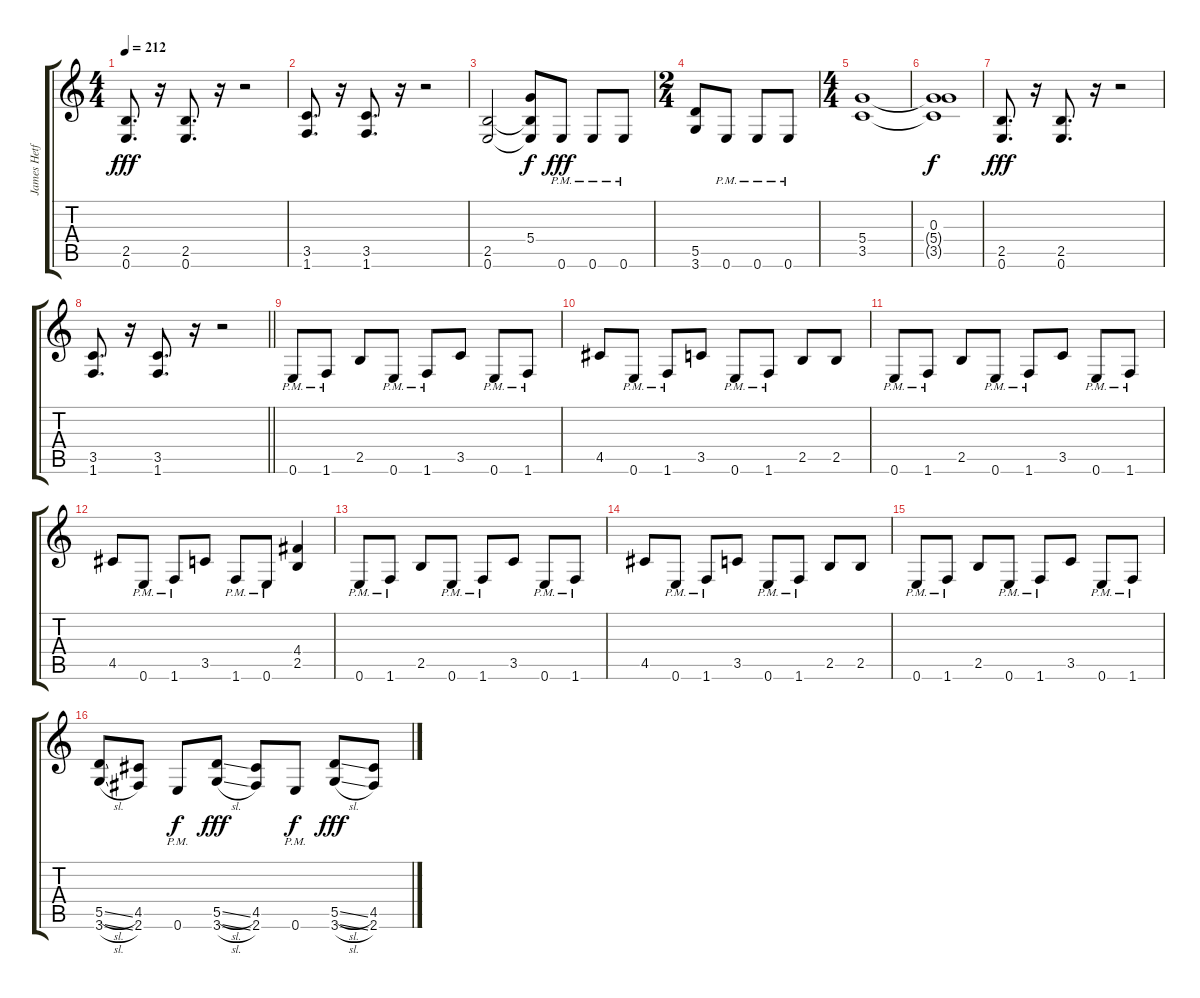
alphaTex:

\track ("James Hetfeild" "James Hetf") {instrument distortionguitar}
\staff {score tabs}
\tuning (E4 B3 G3 D3 A2 E2) {hide}
\ts (4 4)
\tempo 212
\clef g2
\ks c
(2.5 0.6).8{d dy fff} r.16 (2.5 0.6).8{d} r.16 r.2 |
(3.5 1.6).8{d} r.16 (3.5 1.6).8{d} r.16 r.2 |
(2.5 0.6).2 (5.4{t} 2.5{t} 0.6{t}).8{dy f} 0.6{pm}.8{dy fff} 0.6{pm}.8 0.6{pm}.8 |
\ts (2 4)
(5.5 3.6).8 0.6{pm}.8 0.6{pm}.8 0.6{pm}.8 |
\ts (4 4)
(5.4 3.5).1 |
(0.3 5.4{t} 3.5{t}).1{dy f} |
(2.5 0.6).8{d dy fff} r.16 (2.5 0.6).8{d} r.16 r.2 |
\barLineRight lightlight
(3.5 1.6).8{d} r.16 (3.5 1.6).8{d} r.16 r.2 |
0.6{pm}.8 1.6{pm}.8 2.5.8 0.6{pm}.8 1.6{pm}.8 3.5.8 0.6{pm}.8 1.6{pm}.8 |
4.5.8 0.6{pm}.8 1.6{pm}.8 3.5.8 0.6{pm}.8 1.6{pm}.8 2.5.8 2.5.8 |
0.6{pm}.8 1.6{pm}.8 2.5.8 0.6{pm}.8 1.6{pm}.8 3.5.8 0.6{pm}.8 1.6{pm}.8 |
4.5.8 0.6{pm}.8 1.6{pm}.8 3.5.8 1.6{pm}.8 0.6{pm}.8 (4.4 2.5).4 |
0.6{pm}.8 1.6{pm}.8 2.5.8 0.6{pm}.8 1.6{pm}.8 3.5.8 0.6{pm}.8 1.6{pm}.8 |
4.5.8 0.6{pm}.8 1.6{pm}.8 3.5.8 0.6{pm}.8 1.6{pm}.8 2.5.8 2.5.8 |
0.6{pm}.8 1.6{pm}.8 2.5.8 0.6{pm}.8 1.6{pm}.8 3.5.8 0.6{pm}.8 1.6{pm}.8 |
(5.5{sl} 3.6{sl}).8 (4.5 2.6).8 0.6{pm}.8{dy f} (5.5{sl} 3.6{sl}).8{dy fff} (4.5 2.6).8 0.6{pm}.8{dy f} (5.5{sl} 3.6{sl}).8{dy fff} (4.5 2.6).8
